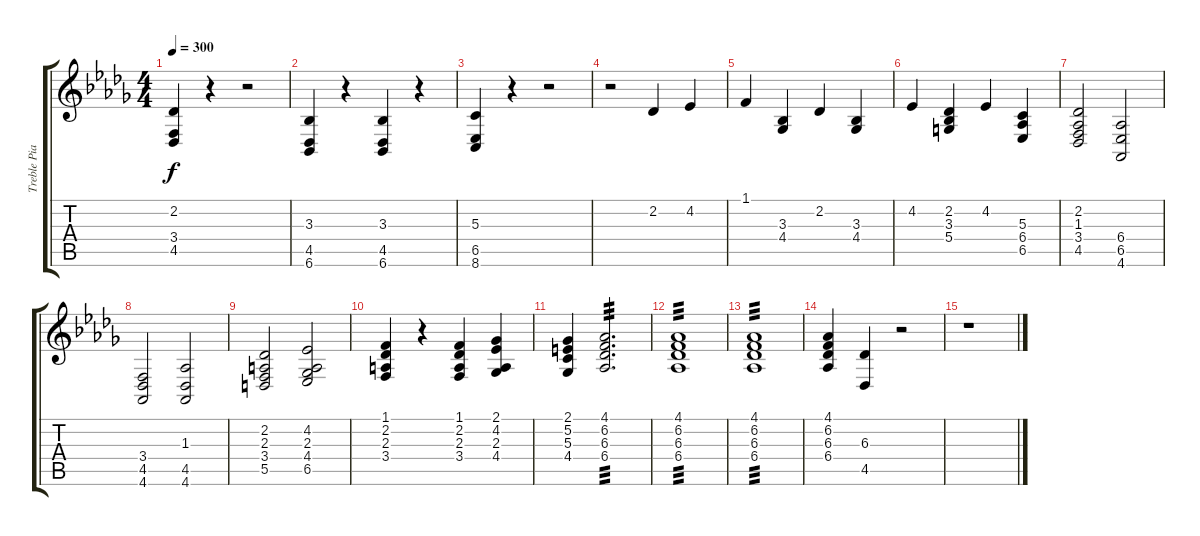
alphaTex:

\track ("Treble Piano" "Treble Pia") {instrument acousticgrandpiano}
\staff {score tabs}
\tuning (E4 B3 G3 D3 A2 E2) {hide}
\ts (4 4)
\tempo 300
\clef g2
\ks db
(2.2 3.4 4.5).4{dy f} r.4 r.2 |
(3.3 4.5 6.6).4 r.4 (3.3 4.5 6.6).4 r.4 |
(5.3 6.5 8.6).4 r.4 r.2 |
r.2 2.2.4 4.2.4 |
1.1.4 (3.3 4.4).4 2.2.4 (3.3 4.4).4 |
4.2.4 (2.2 3.3 5.4).4 4.2.4 (5.3 6.4 6.5).4 |
(2.2 1.3 3.4 4.5).2 (6.4 6.5 4.6).2 |
(3.4 4.5 4.6).2 (1.3 4.5 4.6).2 |
(2.2 2.3 3.4 5.5).2 (4.2 2.3 4.4 6.5).2 |
(1.1 2.2 2.3 3.4).4 r.4 (1.1 2.2 2.3 3.4).4 (2.1 4.2 2.3 4.4).4 |
(2.1 5.2 5.3 4.4).4 (4.1 6.2 6.3 6.4).2{d tp 3} |
(4.1 6.2 6.3 6.4).1{tp 3} |
(4.1 6.2 6.3 6.4).1{tp 3} |
(4.1 6.2 6.3 6.4).4 (6.3 4.5).4 r.2 |
r.1
